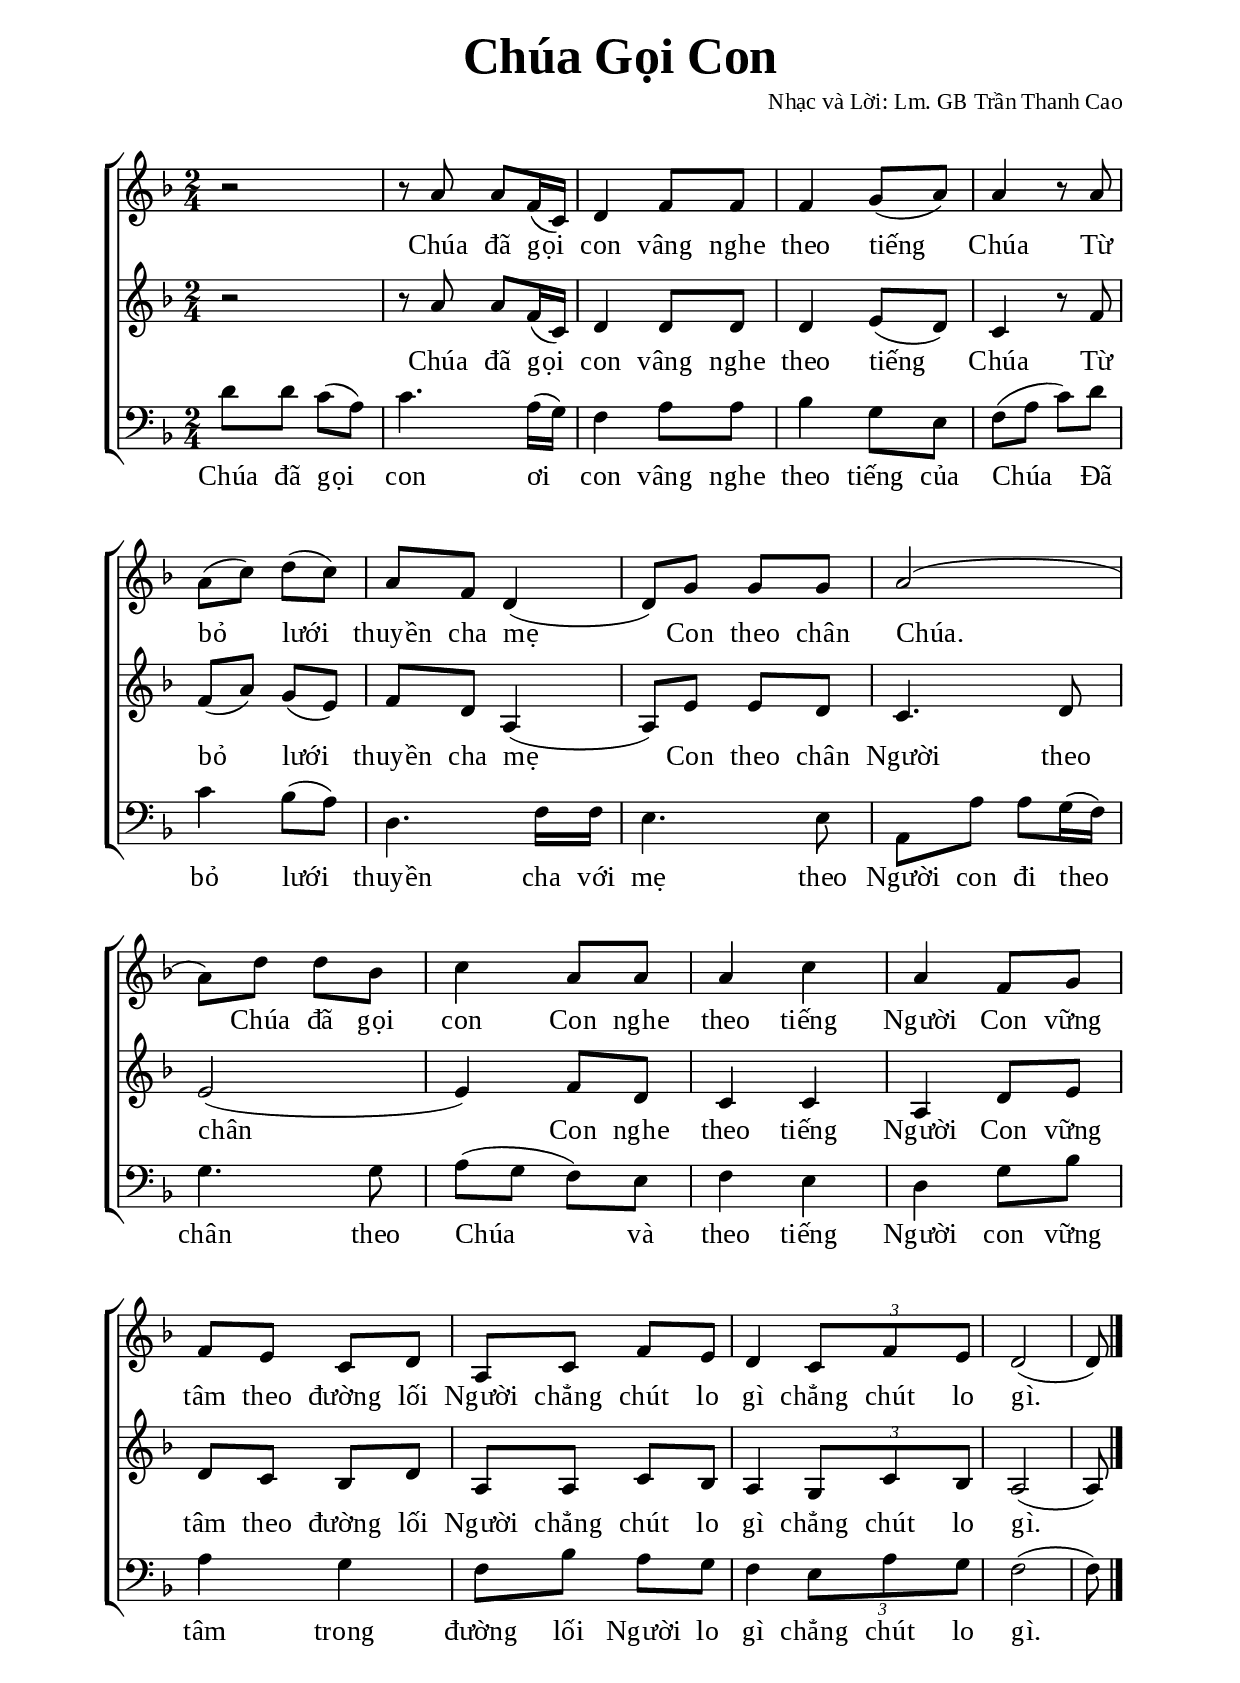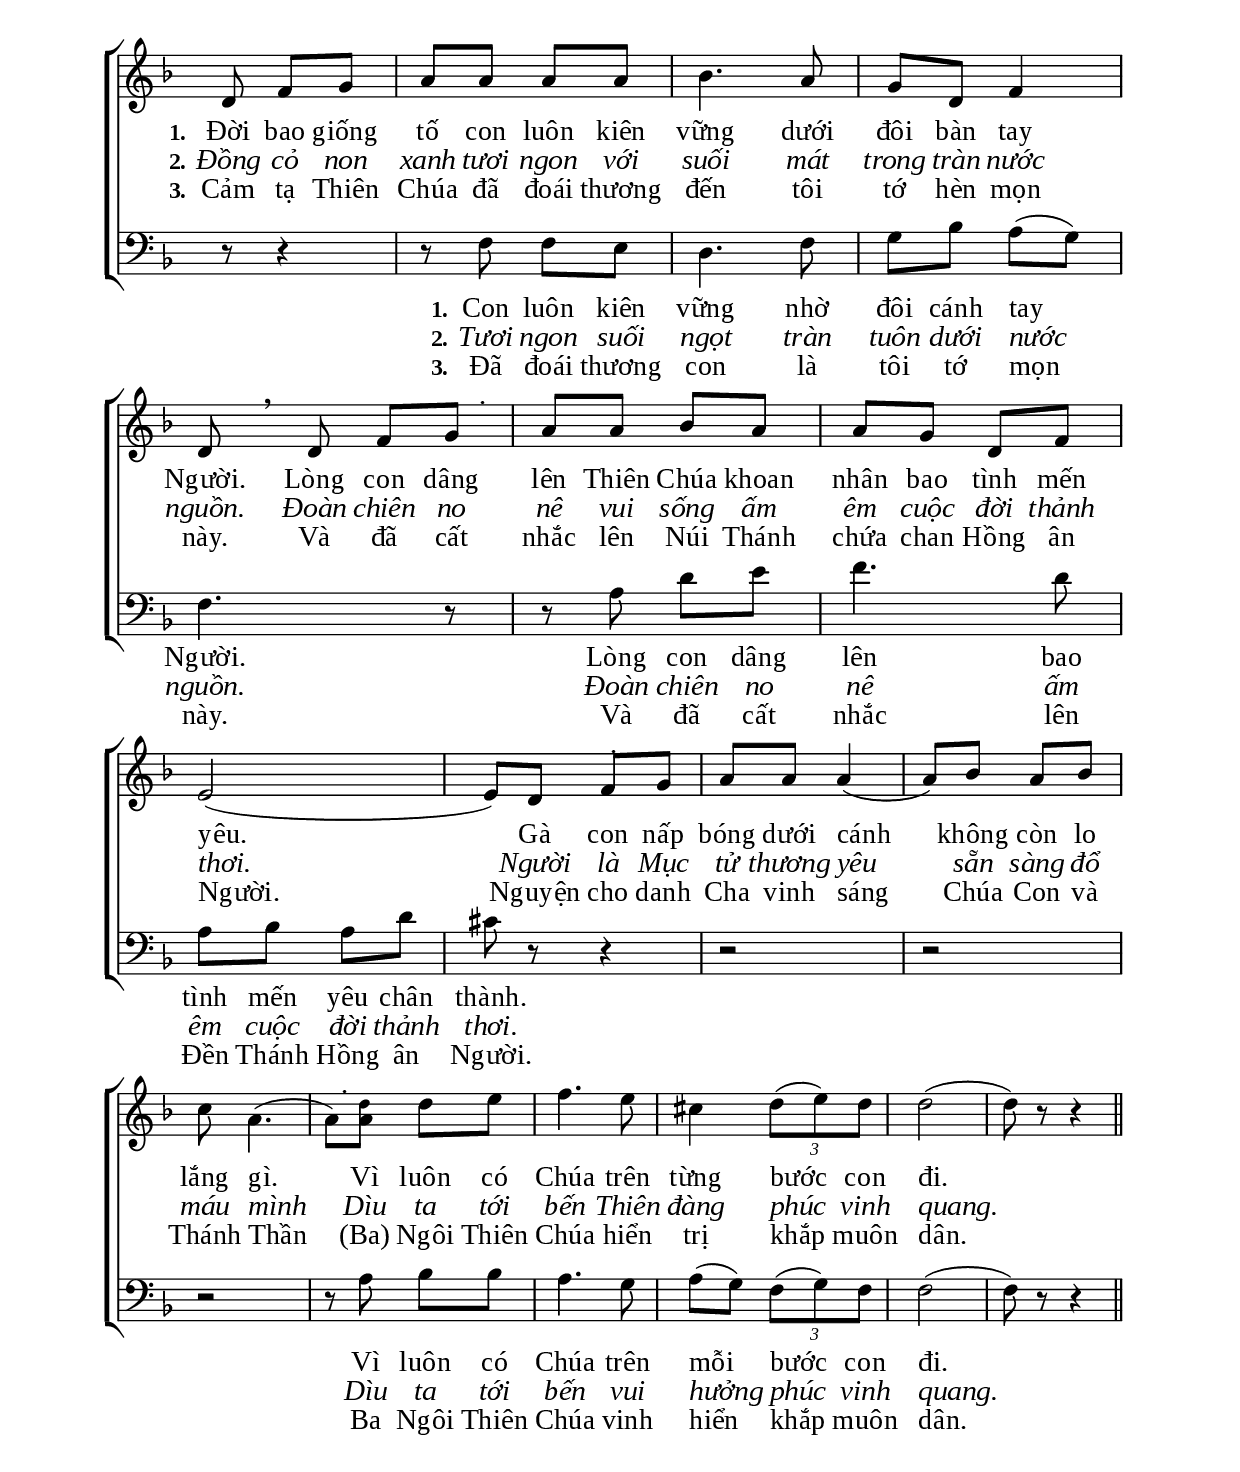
% Cài đặt chung
\version "2.22.1"
\include "english.ly"

\header {
  title = \markup { \fontsize #3 "Chúa Gọi Con" }
  composer = "Nhạc và Lời: Lm. GB Trần Thanh Cao"
  arranger = " "
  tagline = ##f
}

% Nhạc điệp khúc
nhacDiepKhucSop = \relative c'' {
  r2 |
  r8 a a f16 _(c) |
  d4 f8 f |
  f4 g8 (a) |
  a4 r8 a |
  a (c) d (c) |
  a f d4 ( |
  d8) g g g |
  a2 ( |
  a8) d d bf |
  c4 a8 a |
  a4 c |
  a f8 g |
  f e c d |
  a c f e |
  d4 \tupletSpan 4 \tuplet 3/2 { c8 f e } |
  d2 ( |
  d8) \bar "|."
}

nhacDiepKhucAlto = \relative c'' {
  r2 |
  r8 a a f16 _(c) |
  d4 d8 d |
  d4 e8 (d) 
  c4 r8 f |
  f (a) g (e) |
  f d a4 ( |
  a8) e' e d |
  c4. d8 |
  e2 ( |
  e4) f8 d |
  c4 c |
  a d8 e |
  d c bf d |
  a a c bf |
  a4 \tuplet 3/2 { g8 c bf } |
  a2 ( |
  a8)
}

nhacDiepKhucBas = \relative c' {
  d8 d c (a) |
  c4. a16 (g) |
  f4 a8 a |
  bf4 g8 e |
  f (a c) d |
  c4 bf8 (a) |
  d,4. f16 f |
  e4. e8 |
  a, a' a g16 (f) |
  g4. g8 |
  a (g f) e |
  f4 e |
  d g8 bf |
  a4 g |
  f8 bf a g |
  f4 \tuplet 3/2 { e8 a g } |
  f2 ( |
  f8)
}

% Nhạc phiên khúc
nhacPhienKhucSop = \relative c' {
  \partial 4. d8 f g |
  a a a a |
  bf4. a8 |
  g d f4 |
  d8 \breathe d f g |
  a a bf a |
  a g d f |
  e2 ( |
  e8) d f g |
  a a a4 ( |
  a8) bf a bf |
  c \once \stemDown a4. ( |
  a8) <a \tweak font-size #-2 d>8 d e |
  f4. e8 |
  cs4 \tuplet 3/2 { d8 (e) d } |
  d2 ( |
  d8) r r4 \bar "||"
}

nhacPhienKhucBas = \relative c {
  \partial 4. r8 r4 |
  r8 f8 f e |
  d4. f8 |
  g bf a (g) |
  f4. r8 |
  r a d e |
  f4. d8 |
  a bf a d |
  cs r r4 |
  r2 |
  r2 |
  r2 |
  r8 a bf bf |
  a4. g8 |
  a (g) \tuplet 3/2 { f (g) f } |
  f2 ( |
  f8) r r4
}

% Lời điệp khúc
loiDiepKhucSop = \lyricmode {
  Chúa đã gọi con vâng nghe theo tiếng Chúa
  Từ bỏ lưới thuyền cha mẹ
  Con theo chân Chúa.
  Chúa đã gọi con
  Con nghe theo tiếng Người
  Con vững tâm theo đường lối Người
  chẳng chút lo gì
  chẳng chút "   lo   " gì.
}

loiDiepKhucAlto = \lyricmode {
  Chúa đã gọi con vâng nghe theo tiếng Chúa
  Từ bỏ lưới thuyền cha mẹ
  Con theo chân Người theo chân
  Con nghe theo tiếng Người
  Con vững tâm theo đường lối Người
  chẳng chút lo gì
  chẳng chút lo gì.
}

loiDiepKhucBas = \lyricmode {
  Chúa đã gọi con ơi con
  vâng nghe theo tiếng của Chúa
  Đã bỏ lưới thuyền cha với mẹ
  theo Người con đi theo chân theo Chúa
  và theo tiếng Người
  con vững tâm trong đường lối Người lo gì
  chẳng chút lo gì.
}

% Lời phiên khúc
loiPhienKhucMotSop = \lyricmode {
  \set stanza = #"1."
  Đời bao giống tố con luôn kiên vững dưới đôi bàn tay Người.
  Lòng con dâng lên Thiên Chúa khoan nhân
  bao tình mến yêu.
  Gà con nấp bóng dưới cánh
  không còn lo lắng gì.
  Vì luôn có Chúa trên từng bước con đi.
}

loiPhienKhucMotBas = \lyricmode {
  \set stanza = #"1."
  Con luôn kiên vững nhờ đôi cánh tay Người.
  Lòng con dâng lên bao tình mến yêu chân thành.
  Vì luôn có Chúa trên mỗi bước con đi.
}

loiPhienKhucHaiSop = \lyricmode {
  \override Lyrics.LyricText.font-shape = #'italic
  \set stanza = #"2."
  Đồng cỏ non xanh tươi ngon với suối mát trong tràn nước nguồn.
  Đoàn chiên no nê vui sống ấm êm cuộc đời thảnh thơi.
  Người là Mục tử thương yêu sẵn sàng đổ máu mình
  Dìu ta tới bến Thiên đàng phúc vinh quang.
}

loiPhienKhucHaiBas = \lyricmode {
  \override Lyrics.LyricText.font-shape = #'italic
  \set stanza = #"2."
  Tươi ngon suối ngọt tràn tuôn dưới nước nguồn.
  Đoàn chiên no nê ấm êm cuộc đời thảnh thơi.
  Dìu ta tới bến vui hưởng phúc vinh quang.
}

loiPhienKhucBaSop = \lyricmode {
  \set stanza = #"3."
  Cảm tạ Thiên Chúa đã đoái thương đến tôi tớ hèn mọn này.
  Và đã cất nhắc lên Núi Thánh chứa chan Hồng ân Người.
  Nguyện cho danh Cha vinh sáng Chúa Con và Thánh Thần
  (Ba) Ngôi Thiên Chúa hiển trị khắp muôn dân.
}

loiPhienKhucBaBas = \lyricmode {
  \set stanza = #"3."
  Đã đoái thương con là tôi tớ mọn này.
  Và đã cất nhắc lên Đền Thánh Hồng ân Người.
  Ba Ngôi Thiên Chúa vinh hiển khắp muôn dân.
}

demKhoangCach = \lyricmode {
  "." _ _ _ _ _ _ _ _
  "." _ _ _ _ _ _ "." _ _
  _ _ _ _ _ _ _ _ _ "."
}

% Dàn trang
\paper {
  #(set-paper-size "a4")
  top-margin = 11\mm
  bottom-margin = 10\mm
  left-margin = 20\mm
  right-margin = 20\mm
  indent = #0
  #(define fonts
    (make-pango-font-tree
      "Liberation Serif"
      "Liberation Serif"
      "Liberation Serif"
      (/ 20 20)))
  %page-count = #2
  print-page-number = #f
  system-system-spacing = #'((basic-distance . 33))
  score-system-spacing = #'((basic-distance . 33))
}

\score {
  \new ChoirStaff <<
    \new Staff \with {
        %\magnifyStaff #(magstep +1)
      }
      <<
        \clef "treble"
        \new Voice = beSop {
          \key f \major \time 2/4 \nhacDiepKhucSop
        }
        \new Lyrics \lyricsto beSop \loiDiepKhucSop
    >>
    \new Staff \with {
        %\magnifyStaff #(magstep +1)
      }
      <<
        \new Voice = beAlto {
          \key f \major \time 2/4 \nhacDiepKhucAlto
        }
        \new Lyrics \lyricsto beAlto \loiDiepKhucAlto
    >>
    \new Staff \with {
        %\magnifyStaff #(magstep +1)
      }
      <<
        \clef "bass"
        \new Voice = beBas {
          \key f \major \time 2/4 \nhacDiepKhucBas
        }
        \new Lyrics \lyricsto beBas \loiDiepKhucBas
    >>
  >>
  \layout {
    \override Lyrics.LyricText.font-size = #+2
    \override Lyrics.LyricSpace.minimum-distance = #1.5
    \override Score.BarNumber.break-visibility = ##(#f #f #f)
    \override Score.SpacingSpanner.uniform-stretching = ##t
    \override Score.NonMusicalPaperColumn.page-break-permission = ##f
  }
}

\markup { \vspace #3 }

\score {
  \new ChoirStaff \with {
    
  }<<
    \new Staff \with {
        \consists "Merge_rests_engraver"
        %\magnifyStaff #(magstep +1)
      }
      <<
        \clef "treble"
        \new Voice = beSop {
          \key f \major \time 2/4 \nhacPhienKhucSop
        }
        \new Lyrics \with {
          \override VerticalAxisGroup.nonstaff-relatedstaff-spacing.padding = #1
        }
        \lyricsto beSop \loiPhienKhucMotSop
        \new Lyrics \lyricsto beSop \loiPhienKhucHaiSop
        \new Lyrics \lyricsto beSop \loiPhienKhucBaSop
    >>
    \new Staff \with {
        \consists "Merge_rests_engraver"
        %\magnifyStaff #(magstep +1)
      }
      <<
        \clef "bass"
        \new Voice = beBas {
          \key f \major \time 2/4 \nhacPhienKhucBas
        }
        \new Lyrics  \with {
          \override VerticalAxisGroup.nonstaff-relatedstaff-spacing.padding = #1
        }
        \lyricsto beBas \loiPhienKhucMotBas
        \new Lyrics \lyricsto beBas \loiPhienKhucHaiBas
        \new Lyrics \lyricsto beBas \loiPhienKhucBaBas
        \new Lyrics \lyricsto beBas \demKhoangCach
        
    >>
  >>
  \layout {
    \override Staff.TimeSignature.transparent = ##t
    \override Lyrics.LyricText.font-size = #+2
    \override Lyrics.LyricSpace.minimum-distance = #0.6
    \override Score.BarNumber.break-visibility = ##(#f #f #f)
    \override Score.SpacingSpanner.uniform-stretching = ##t
    \override Score.NonMusicalPaperColumn.page-break-permission = ##f
  }
}
